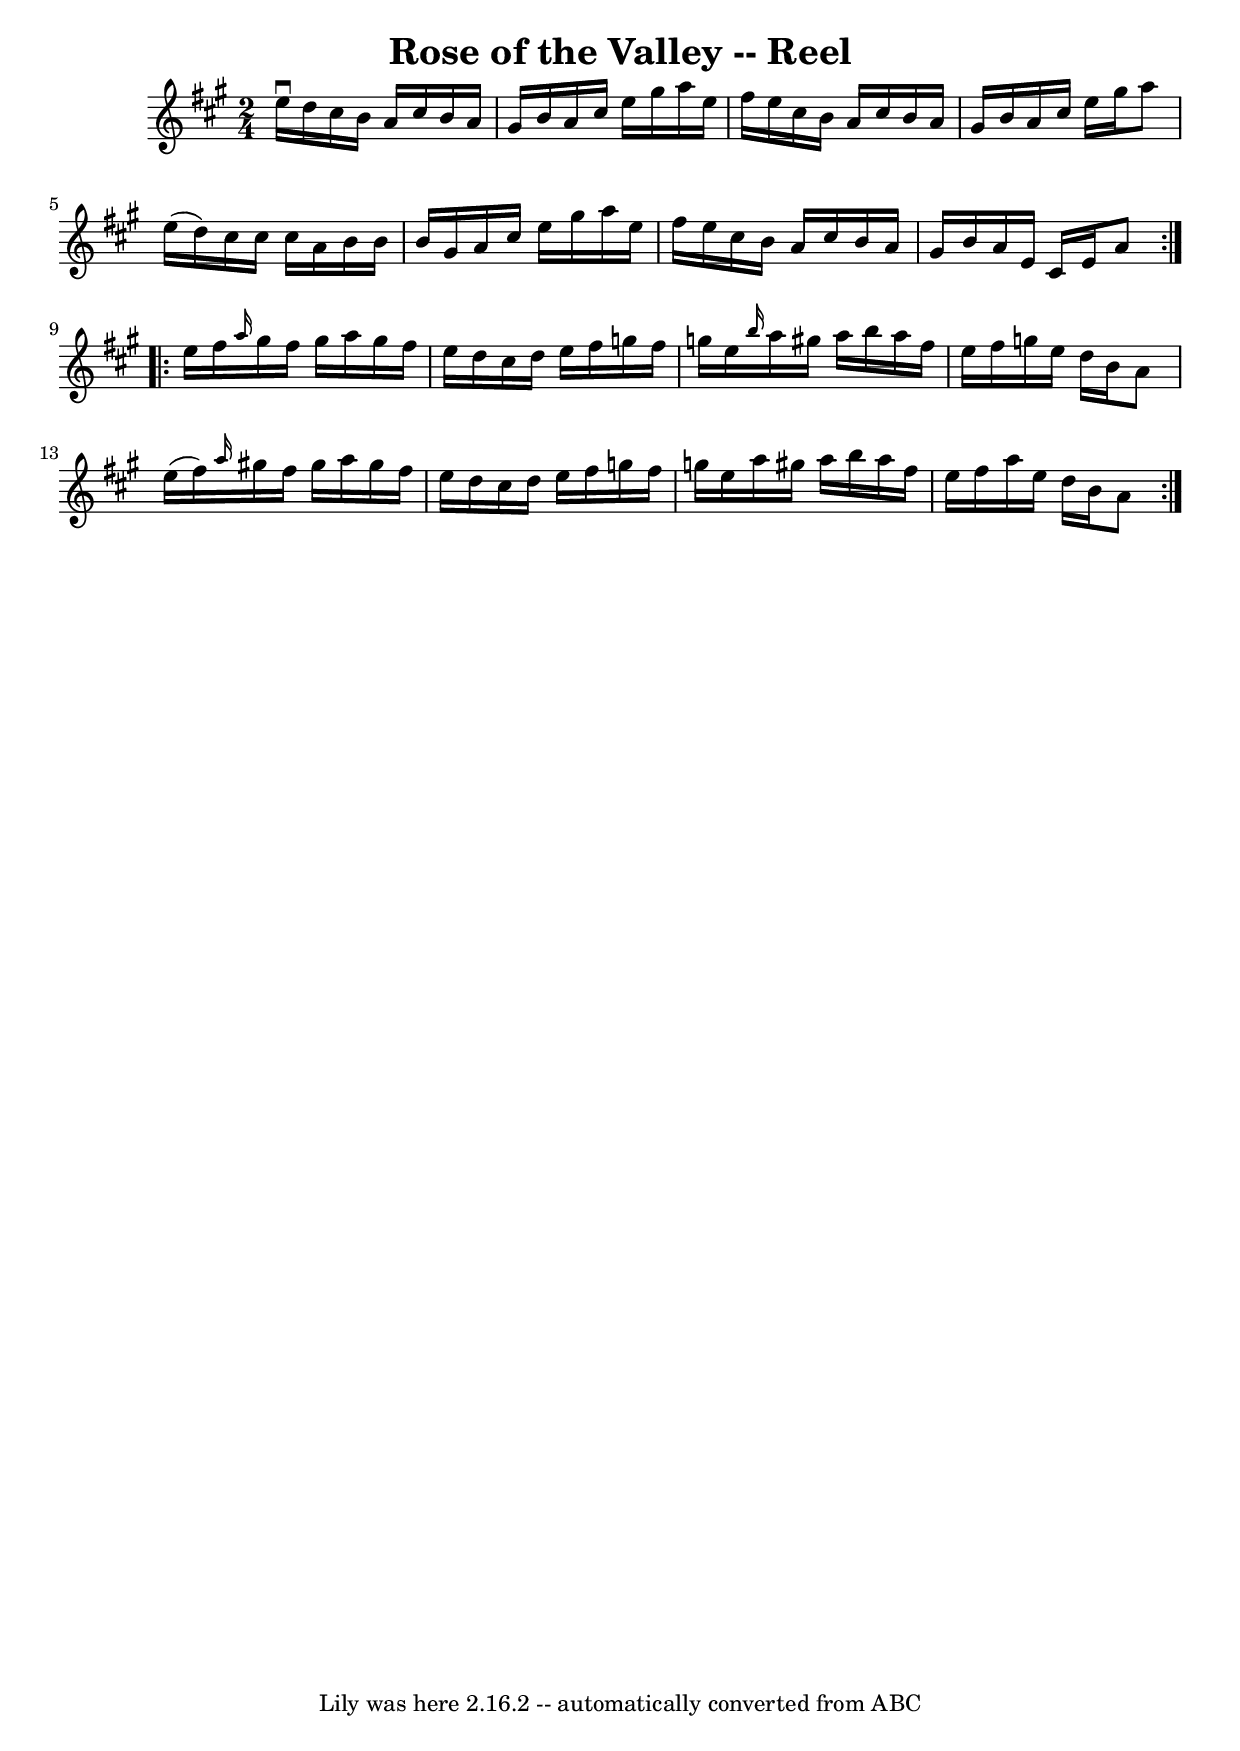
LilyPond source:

\version "2.16.2"
\include "Mammoth.ily"
\header {
  %% book = "Ryan's Mammoth Collection"
  crossRefNumber = "1"
  footnotes = ""
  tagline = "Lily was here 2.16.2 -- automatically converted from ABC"
  title = "Rose of the Valley -- Reel"

}
voicedefault =  {



  \repeat volta 2 {

    \time 2/4 
    \key a \major     e''16^\downbow d''16   |
    cis''16 b'16        a'16 cis''16 b'16 a'16 gis'16 b'16   |
    a'16 cis''16       e''16 gis''16 a''16 e''16 fis''16 e''16   |
    cis''16         b'16 a'16 cis''16 b'16 a'16 gis'16 b'16   |
    a'16         cis''16 e''16 gis''16 a''8 e''16 (d''16)  |
    cis''16      cis''16 cis''16 a'16 b'16 b'16 b'16 gis'16   |
         a'16 cis''16 e''16 gis''16 a''16 e''16 fis''16 e''16    |
    cis''16 b'16 a'16 cis''16 b'16 a'16 gis'16 b'16  |
    a'16 e'16 cis'16 e'16 a'8  
  } 
  \repeat volta 2 {
         e''16 fis''16   |
    \grace { a''16  
	   } gis''16 fis''16 gis''16      a''16 gis''16 fis''16 e''16 d''16   |
    cis''16 d''16        e''16 fis''16 g''16 fis''16 g''16 e''16   |
    \grace {    
      b''16  
    } a''16 gis''!16 a''16 b''16 a''16 fis''16 e''16         fis''16   |
    g''16 e''16 d''16 b'16 a'8 e''16 (fis''16 ) |
    \grace { a''16  
	   } gis''!16 fis''16 gis''16 a''16      gis''16 fis''16 e''16 d''16   |
    cis''16 d''16 e''16        fis''16 g''16 fis''16 g''16 e''16   |
    a''16 gis''!16         a''16 b''16 a''16 fis''16 e''16 fis''16   |
    a''16    
    e''16 d''16 b'16 a'8  
  }   

}

\score{
  <<

    \context Staff="default"
    {
      \voicedefault 
      
    }

  >>
  \layout {
    
  }
  \midi {
  }

}
